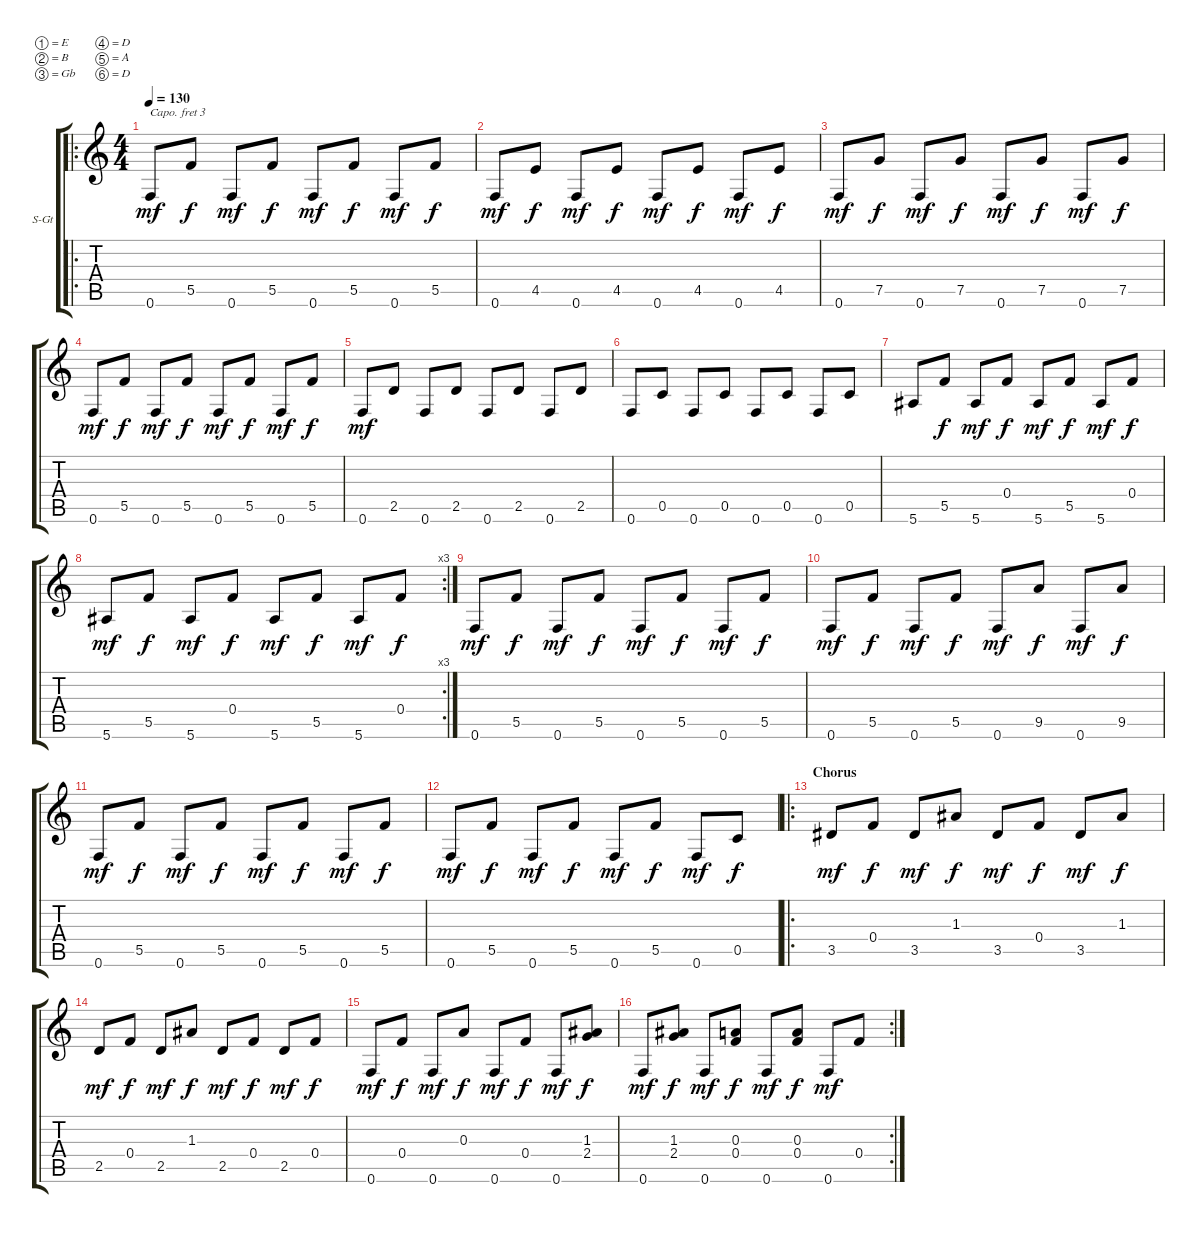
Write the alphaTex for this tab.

\defaultSystemsLayout 4
\bracketExtendMode groupsimilarinstruments
\firstSystemTrackNameOrientation horizontal
\otherSystemsTrackNameOrientation horizontal
\track ("Steel Guitar" "S-Gt") {instrument acousticguitarsteel}
\staff {score tabs}
\capo 3
\tuning (E4 B3 Gb3 D3 A2 D2)
\ro
\ts (4 4)
\tempo 130
\clef g2
\scale
1.20221
\ks c
0.6.8{dy mf instrument acousticguitarsteel} 5.5.8{dy f} 0.6.8{dy mf} 5.5.8{dy f} 0.6.8{dy mf} 5.5.8{dy f} 0.6.8{dy mf} 5.5.8{dy f} |
\scale
0.932598 0.6.8{dy mf} 4.5.8{dy f} 0.6.8{dy mf} 4.5.8{dy f} 0.6.8{dy mf} 4.5.8{dy f} 0.6.8{dy mf} 4.5.8{dy f} |
\scale
0.932598 0.6.8{dy mf} 7.5.8{dy f} 0.6.8{dy mf} 7.5.8{dy f} 0.6.8{dy mf} 7.5.8{dy f} 0.6.8{dy mf} 7.5.8{dy f} |
\scale
0.932598 0.6.8{dy mf} 5.5.8{dy f} 0.6.8{dy mf} 5.5.8{dy f} 0.6.8{dy mf} 5.5.8{dy f} 0.6.8{dy mf} 5.5.8{dy f} |
\scale
1.11397 0.6.8{dy mf} 2.5.8 0.6.8 2.5.8 0.6.8 2.5.8 0.6.8 2.5.8 |
\scale
0.96201 0.6.8 0.5.8 0.6.8 0.5.8 0.6.8 0.5.8 0.6.8 0.5.8 |
\scale
0.96201 5.6.8 5.5.8{dy f} 5.6.8{dy mf} 0.4.8{dy f} 5.6.8{dy mf} 5.5.8{dy f} 5.6.8{dy mf} 0.4.8{dy f} |
\rc 3
\scale
0.96201 5.6.8{dy mf} 5.5.8{dy f} 5.6.8{dy mf} 0.4.8{dy f} 5.6.8{dy mf} 5.5.8{dy f} 5.6.8{dy mf} 0.4.8{dy f} |
\scale
1.11397 0.6.8{dy mf} 5.5.8{dy f} 0.6.8{dy mf} 5.5.8{dy f} 0.6.8{dy mf} 5.5.8{dy f} 0.6.8{dy mf} 5.5.8{dy f} |
\scale
0.96201 0.6.8{dy mf} 5.5.8{dy f} 0.6.8{dy mf} 5.5.8{dy f} 0.6.8{dy mf} 9.5.8{dy f} 0.6.8{dy mf} 9.5.8{dy f} |
\scale
0.96201 0.6.8{dy mf} 5.5.8{dy f} 0.6.8{dy mf} 5.5.8{dy f} 0.6.8{dy mf} 5.5.8{dy f} 0.6.8{dy mf} 5.5.8{dy f} |
\scale
0.96201 0.6.8{dy mf} 5.5.8{dy f} 0.6.8{dy mf} 5.5.8{dy f} 0.6.8{dy mf} 5.5.8{dy f} 0.6.8{dy mf} 0.5.8{dy f} |
\ro
\section ("" "Chorus")
\scale
1.11397 3.5.8{dy mf} 0.4.8{dy f} 3.5.8{dy mf} 1.3.8{dy f} 3.5.8{dy mf} 0.4.8{dy f} 3.5.8{dy mf} 1.3.8{dy f} |
\scale
0.96201 2.5.8{dy mf} 0.4.8{dy f} 2.5.8{dy mf} 1.3.8{dy f} 2.5.8{dy mf} 0.4.8{dy f} 2.5.8{dy mf} 0.4.8{dy f} |
\scale
0.96201 0.6.8{dy mf} 0.4.8{dy f} 0.6.8{dy mf} 0.3.8{dy f} 0.6.8{dy mf} 0.4.8{dy f} 0.6.8{dy mf} (1.3 2.4).8{dy f} |
\rc 2
\scale
0.96201 0.6.8{dy mf} (2.4 1.3).8{dy f} 0.6.8{dy mf} (0.3 0.4).8{dy f} 0.6.8{dy mf} (0.4 0.3).8{dy f} 0.6.8{dy mf} 0.4.8
